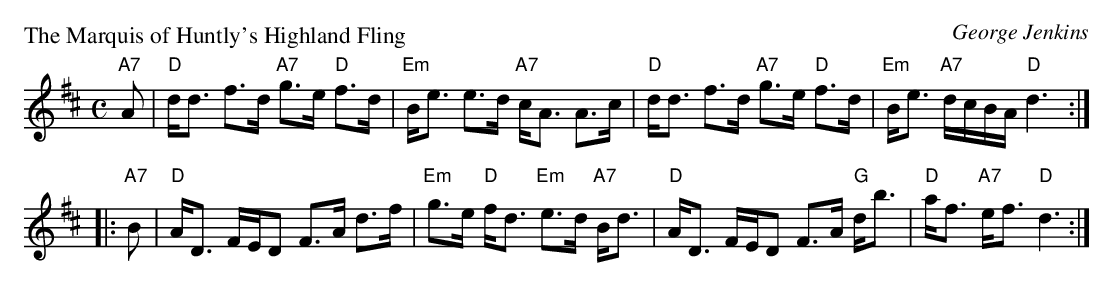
X:1
P: The Marquis of Huntly's Highland Fling
C: George Jenkins
M: C
L: 1/8
K: D
  "A7"A \
| "D"d<d f>d "A7"g>e "D"f>d | "Em"B<e e>d "A7"c<A A>c \
| "D"d<d f>d "A7"g>e "D"f>d | "Em"B<e "A7"d/c/B/A/ "D"d3 :|
|:"A7"B \
| "D"A<D F/E/D F>A d>f | "Em"g>e "D"f<d "Em"e>d "A7"B<d \
| "D"A<D F/E/D F>A "G"d<b | "D"a<f "A7"e<f "D"d3 :|
